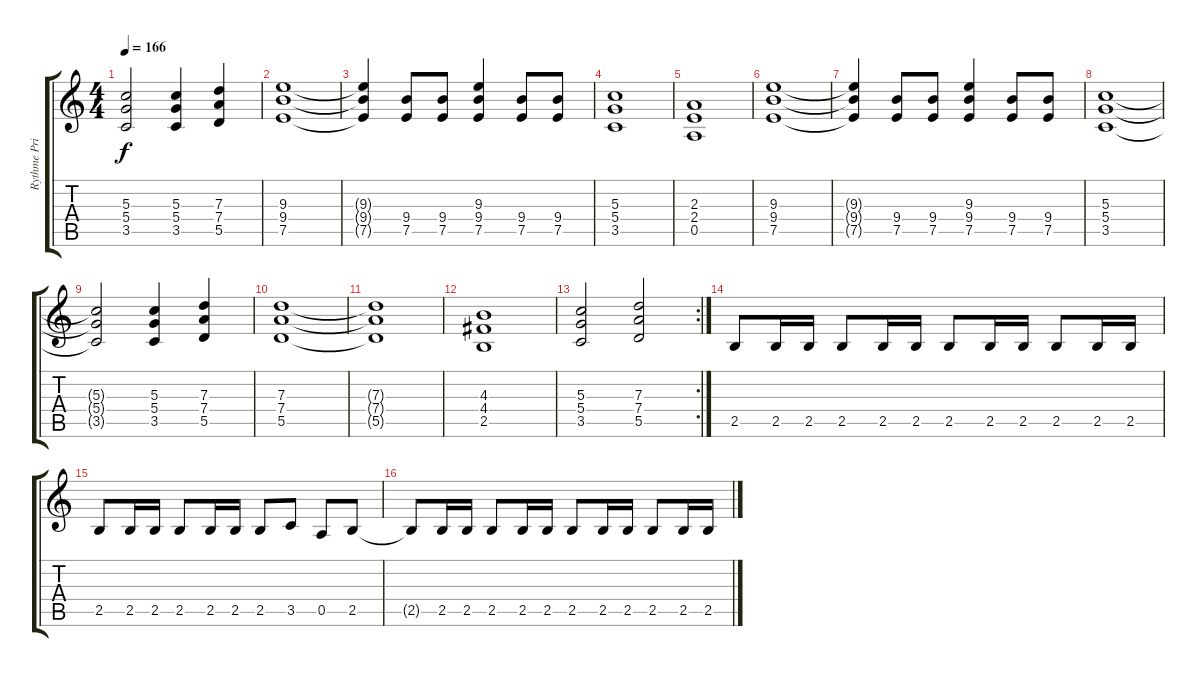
\track ("Rythme Principal" "Rythme Pri") {instrument distortionguitar}
\staff {score tabs}
\tuning (E4 B3 G3 D3 A2 E2) {hide}
\ts (4 4)
\tempo 166
\clef g2
\ks c
(5.3{t} 5.4{t} 3.5{t}).2{dy f} (5.3 5.4 3.5).4 (7.3 7.4 5.5).4 |
(9.3 9.4 7.5).1 |
(9.3{t} 9.4{t} 7.5{t}).4 (9.4 7.5).8 (9.4 7.5).8 (9.3 9.4 7.5).4 (9.4 7.5).8 (9.4 7.5).8 |
(5.3 5.4 3.5).1 |
(2.3 2.4 0.5).1 |
(9.3 9.4 7.5).1 |
(9.3{t} 9.4{t} 7.5{t}).4 (9.4 7.5).8 (9.4 7.5).8 (9.3 9.4 7.5).4 (9.4 7.5).8 (9.4 7.5).8 |
(5.3 5.4 3.5).1 |
(5.3{t} 5.4{t} 3.5{t}).2 (5.3 5.4 3.5).4 (7.3 7.4 5.5).4 |
(7.3 7.4 5.5).1 |
(7.3{t} 7.4{t} 5.5{t}).1 |
(4.3 4.4 2.5).1 |
\rc 2
(5.3 5.4 3.5).2 (7.3 7.4 5.5).2 |
2.5.8{volume 16} 2.5.16 2.5.16 2.5.8 2.5.16 2.5.16 2.5.8 2.5.16 2.5.16 2.5.8 2.5.16 2.5.16 |
2.5.8 2.5.16 2.5.16 2.5.8 2.5.16 2.5.16 2.5.8 3.5.8 0.5.8 2.5.8 |
2.5{t}.8 2.5.16 2.5.16 2.5.8 2.5.16 2.5.16 2.5.8 2.5.16 2.5.16 2.5.8 2.5.16 2.5.16
